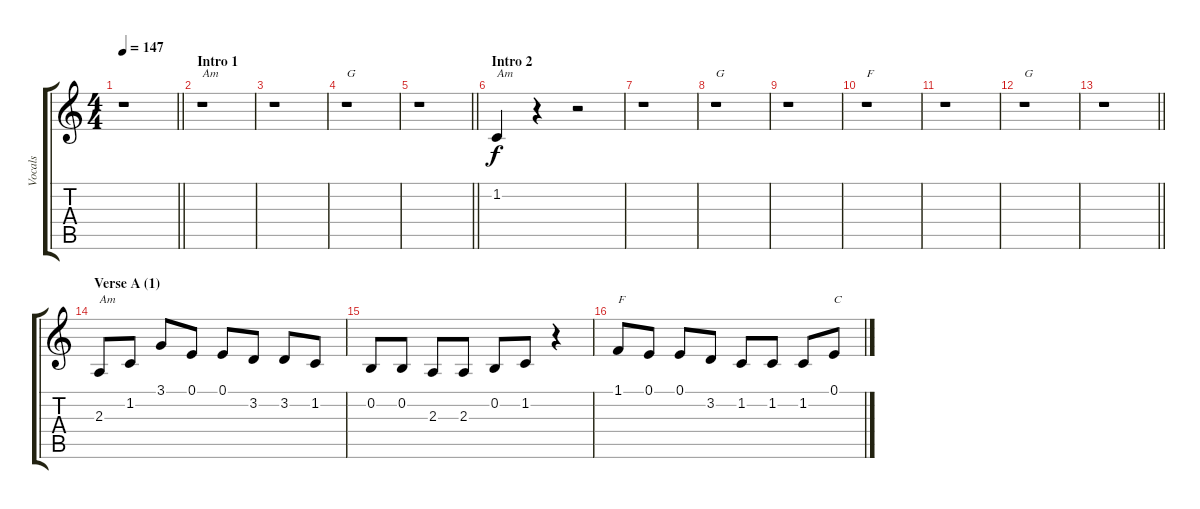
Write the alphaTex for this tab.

\track ("Vocals" "Vocals") {instrument sopranosax}
\staff {score tabs}
\tuning (E4 B3 G3 D3 A2 E2) {hide}
\ts (4 4)
\tempo 147
\clef g2
\barLineRight lightlight
\ks aminor
r.1{dy f instrument sopranosax} |
\section ("" "Intro 1")
r.1{txt "Am"} |
r.1 |
r.1{txt "G"} |
\barLineRight lightlight
r.1 |
\section ("" "Intro 2")
1.2.4{txt "Am"} r.4 r.2 |
r.1 |
r.1{txt "G"} |
r.1 |
r.1{txt "F"} |
r.1 |
r.1{txt "G"} |
\barLineRight lightlight
r.1 |
\section ("" "Verse A (1)")
2.3.8{txt "Am"} 1.2.8 3.1.8 0.1.8 0.1.8 3.2.8 3.2.8 1.2.8 |
0.2.8 0.2.8 2.3.8 2.3.8 0.2.8 1.2.8 r.4 |
1.1.8{txt "F"} 0.1.8 0.1.8 3.2.8 1.2.8 1.2.8 1.2.8 0.1.8{txt "C"}
